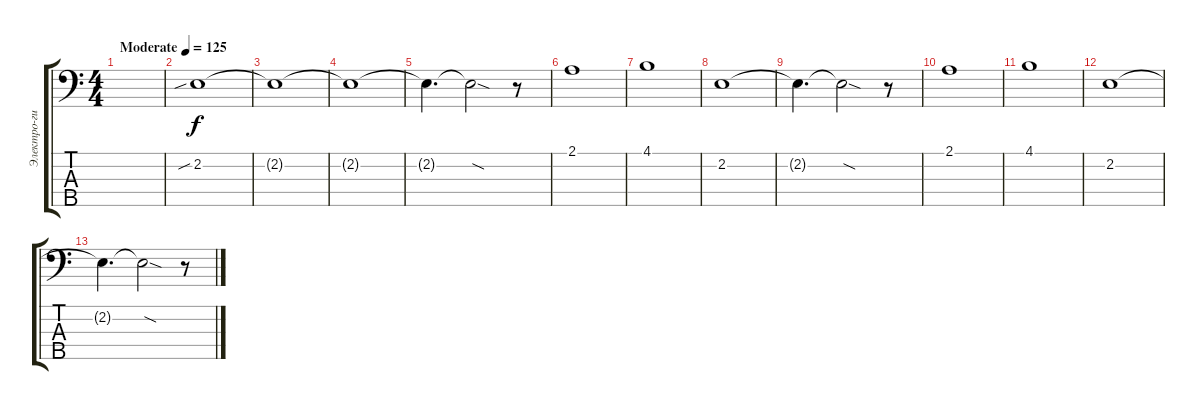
\track ("Электро-гитара для фона 2" "Электро-ги") {instrument distortionguitar}
\staff {score tabs}
\tuning (G2 D2 A1 E1 B0) {hide}
\ts (4 4)
\tempo (125 "Moderate")
\clef f4
\ks c
|
2.2{sib}.1 |
2.2{t}.1 |
2.2{t}.1 |
2.2{t}.4{d} 2.2{sod t}.2 r.8 |
2.1.1 |
4.1.1 |
2.2.1 |
2.2{t}.4{d} 2.2{sod t}.2 r.8 |
2.1.1 |
4.1.1 |
2.2.1 |
2.2{t}.4{d} 2.2{sod t}.2 r.8
